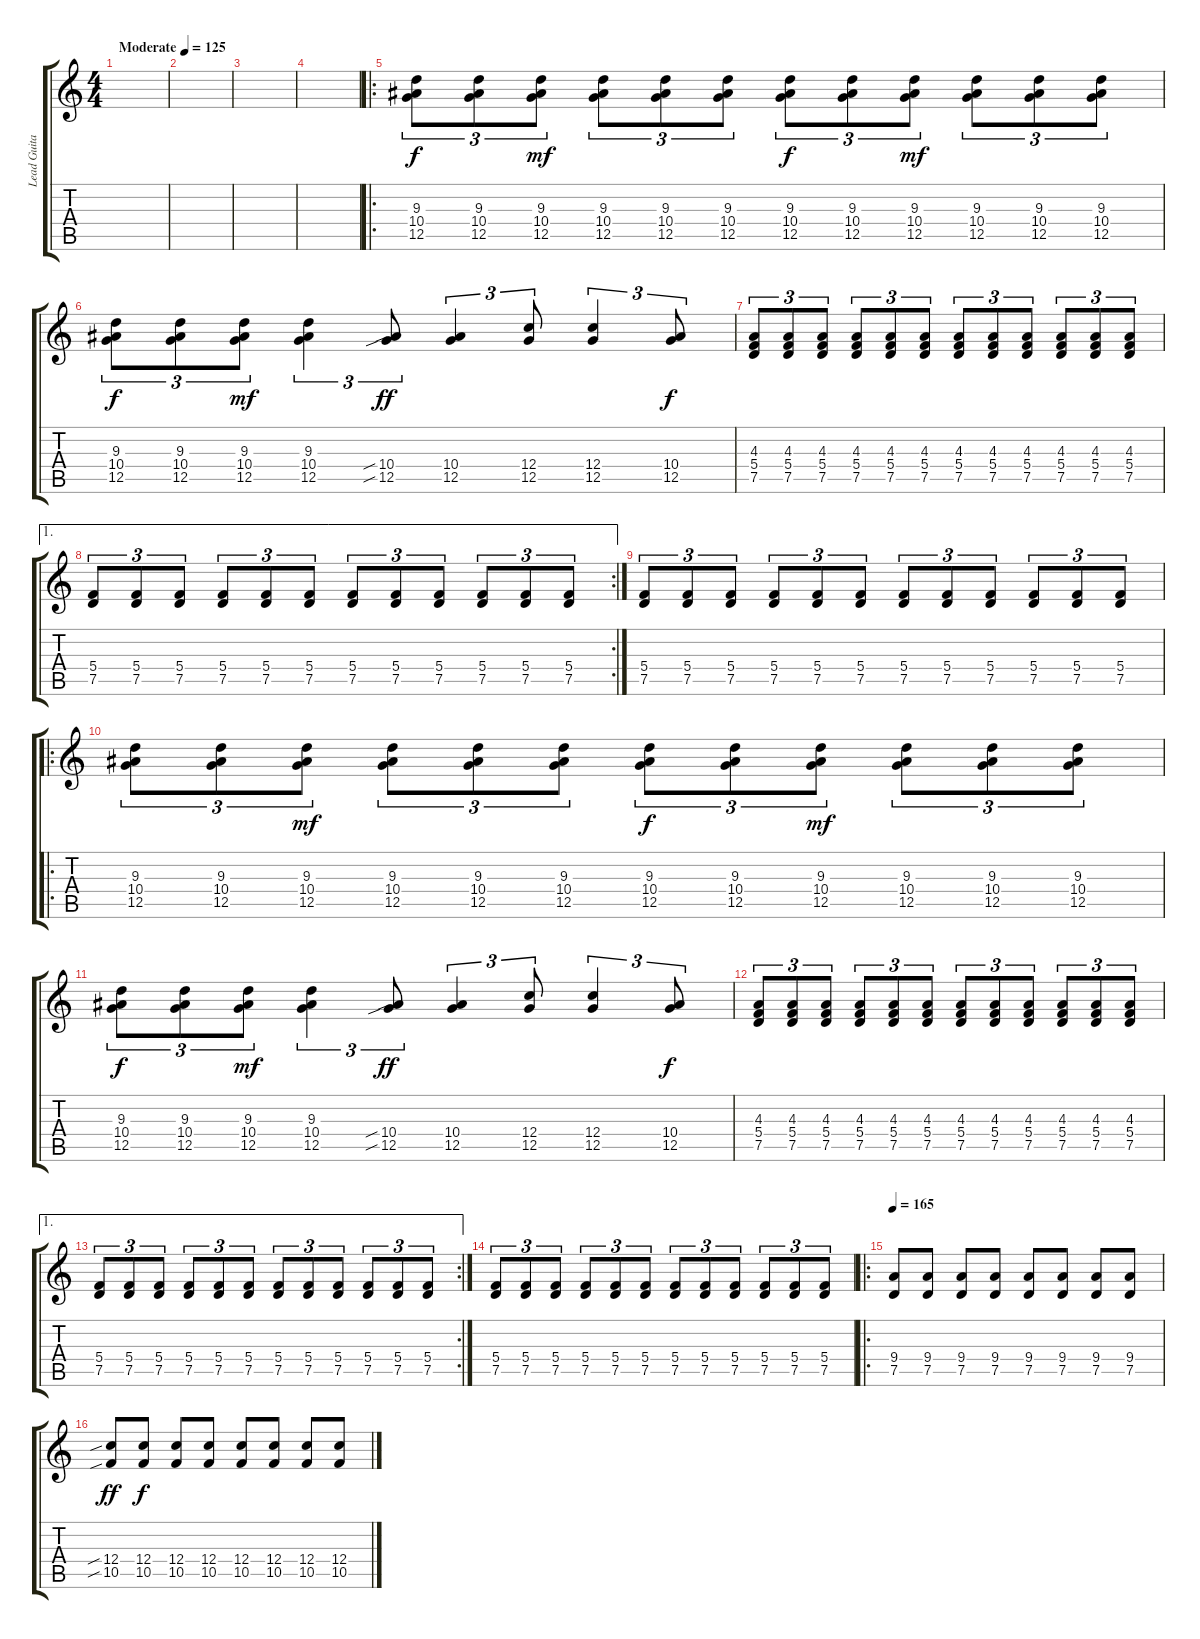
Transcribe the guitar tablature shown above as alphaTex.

\track ("Lead Guitar (studio) 1" "Lead Guita") {instrument distortionguitar}
\staff {score tabs}
\tuning (D4 A3 F3 C3 G2 D2) {hide}
\ts (4 4)
\tempo (125 "Moderate")
\clef g2
\ks c
|
|
|
|
\ro
(9.3 10.4 12.5).8{tu (3 2)} (9.3 10.4 12.5).8{tu (3 2)} (9.3 10.4 12.5).8{tu (3 2) dy mf} (9.3 10.4 12.5).8{tu (3 2)} (9.3 10.4 12.5).8{tu (3 2)} (9.3 10.4 12.5).8{tu (3 2)} (9.3 10.4 12.5).8{tu (3 2) dy f} (9.3 10.4 12.5).8{tu (3 2)} (9.3 10.4 12.5).8{tu (3 2) dy mf} (9.3 10.4 12.5).8{tu (3 2)} (9.3 10.4 12.5).8{tu (3 2)} (9.3 10.4 12.5).8{tu (3 2)} |
(9.3 10.4 12.5).8{tu (3 2) dy f} (9.3 10.4 12.5).8{tu (3 2)} (9.3 10.4 12.5).8{tu (3 2) dy mf} (9.3 10.4 12.5).4{tu (3 2)} (10.4{sib} 12.5{sib}).8{tu (3 2) dy ff} (10.4 12.5).4{tu (3 2)} (12.4 12.5).8{tu (3 2)} (12.4 12.5).4{tu (3 2)} (10.4 12.5).8{tu (3 2) dy f} |
(4.3 5.4 7.5).8{tu (3 2)} (4.3 5.4 7.5).8{tu (3 2)} (4.3 5.4 7.5).8{tu (3 2)} (4.3 5.4 7.5).8{tu (3 2)} (4.3 5.4 7.5).8{tu (3 2)} (4.3 5.4 7.5).8{tu (3 2)} (4.3 5.4 7.5).8{tu (3 2)} (4.3 5.4 7.5).8{tu (3 2)} (4.3 5.4 7.5).8{tu (3 2)} (4.3 5.4 7.5).8{tu (3 2)} (4.3 5.4 7.5).8{tu (3 2)} (4.3 5.4 7.5).8{tu (3 2)} |
\ae 1
\rc 2
(5.4 7.5).8{tu (3 2)} (5.4 7.5).8{tu (3 2)} (5.4 7.5).8{tu (3 2)} (5.4 7.5).8{tu (3 2)} (5.4 7.5).8{tu (3 2)} (5.4 7.5).8{tu (3 2)} (5.4 7.5).8{tu (3 2)} (5.4 7.5).8{tu (3 2)} (5.4 7.5).8{tu (3 2)} (5.4 7.5).8{tu (3 2)} (5.4 7.5).8{tu (3 2)} (5.4 7.5).8{tu (3 2)} |
(5.4 7.5).8{tu (3 2)} (5.4 7.5).8{tu (3 2)} (5.4 7.5).8{tu (3 2)} (5.4 7.5).8{tu (3 2)} (5.4 7.5).8{tu (3 2)} (5.4 7.5).8{tu (3 2)} (5.4 7.5).8{tu (3 2)} (5.4 7.5).8{tu (3 2)} (5.4 7.5).8{tu (3 2)} (5.4 7.5).8{tu (3 2)} (5.4 7.5).8{tu (3 2)} (5.4 7.5).8{tu (3 2)} |
\ro
(9.3 10.4 12.5).8{tu (3 2)} (9.3 10.4 12.5).8{tu (3 2)} (9.3 10.4 12.5).8{tu (3 2) dy mf} (9.3 10.4 12.5).8{tu (3 2)} (9.3 10.4 12.5).8{tu (3 2)} (9.3 10.4 12.5).8{tu (3 2)} (9.3 10.4 12.5).8{tu (3 2) dy f} (9.3 10.4 12.5).8{tu (3 2)} (9.3 10.4 12.5).8{tu (3 2) dy mf} (9.3 10.4 12.5).8{tu (3 2)} (9.3 10.4 12.5).8{tu (3 2)} (9.3 10.4 12.5).8{tu (3 2)} |
(9.3 10.4 12.5).8{tu (3 2) dy f} (9.3 10.4 12.5).8{tu (3 2)} (9.3 10.4 12.5).8{tu (3 2) dy mf} (9.3 10.4 12.5).4{tu (3 2)} (10.4{sib} 12.5{sib}).8{tu (3 2) dy ff} (10.4 12.5).4{tu (3 2)} (12.4 12.5).8{tu (3 2)} (12.4 12.5).4{tu (3 2)} (10.4 12.5).8{tu (3 2) dy f} |
(4.3 5.4 7.5).8{tu (3 2)} (4.3 5.4 7.5).8{tu (3 2)} (4.3 5.4 7.5).8{tu (3 2)} (4.3 5.4 7.5).8{tu (3 2)} (4.3 5.4 7.5).8{tu (3 2)} (4.3 5.4 7.5).8{tu (3 2)} (4.3 5.4 7.5).8{tu (3 2)} (4.3 5.4 7.5).8{tu (3 2)} (4.3 5.4 7.5).8{tu (3 2)} (4.3 5.4 7.5).8{tu (3 2)} (4.3 5.4 7.5).8{tu (3 2)} (4.3 5.4 7.5).8{tu (3 2)} |
\ae 1
\rc 2
(5.4 7.5).8{tu (3 2)} (5.4 7.5).8{tu (3 2)} (5.4 7.5).8{tu (3 2)} (5.4 7.5).8{tu (3 2)} (5.4 7.5).8{tu (3 2)} (5.4 7.5).8{tu (3 2)} (5.4 7.5).8{tu (3 2)} (5.4 7.5).8{tu (3 2)} (5.4 7.5).8{tu (3 2)} (5.4 7.5).8{tu (3 2)} (5.4 7.5).8{tu (3 2)} (5.4 7.5).8{tu (3 2)} |
(5.4 7.5).8{tu (3 2)} (5.4 7.5).8{tu (3 2)} (5.4 7.5).8{tu (3 2)} (5.4 7.5).8{tu (3 2)} (5.4 7.5).8{tu (3 2)} (5.4 7.5).8{tu (3 2)} (5.4 7.5).8{tu (3 2)} (5.4 7.5).8{tu (3 2)} (5.4 7.5).8{tu (3 2)} (5.4 7.5).8{tu (3 2)} (5.4 7.5).8{tu (3 2)} (5.4 7.5).8{tu (3 2)} |
\ro
\tempo 165
(9.4 7.5).8 (9.4 7.5).8 (9.4 7.5).8 (9.4 7.5).8 (9.4 7.5).8 (9.4 7.5).8 (9.4 7.5).8 (9.4 7.5).8 |
(12.4{sib} 10.5{sib}).8{dy ff} (12.4 10.5).8{dy f} (12.4 10.5).8 (12.4 10.5).8 (12.4 10.5).8 (12.4 10.5).8 (12.4 10.5).8 (12.4 10.5).8
